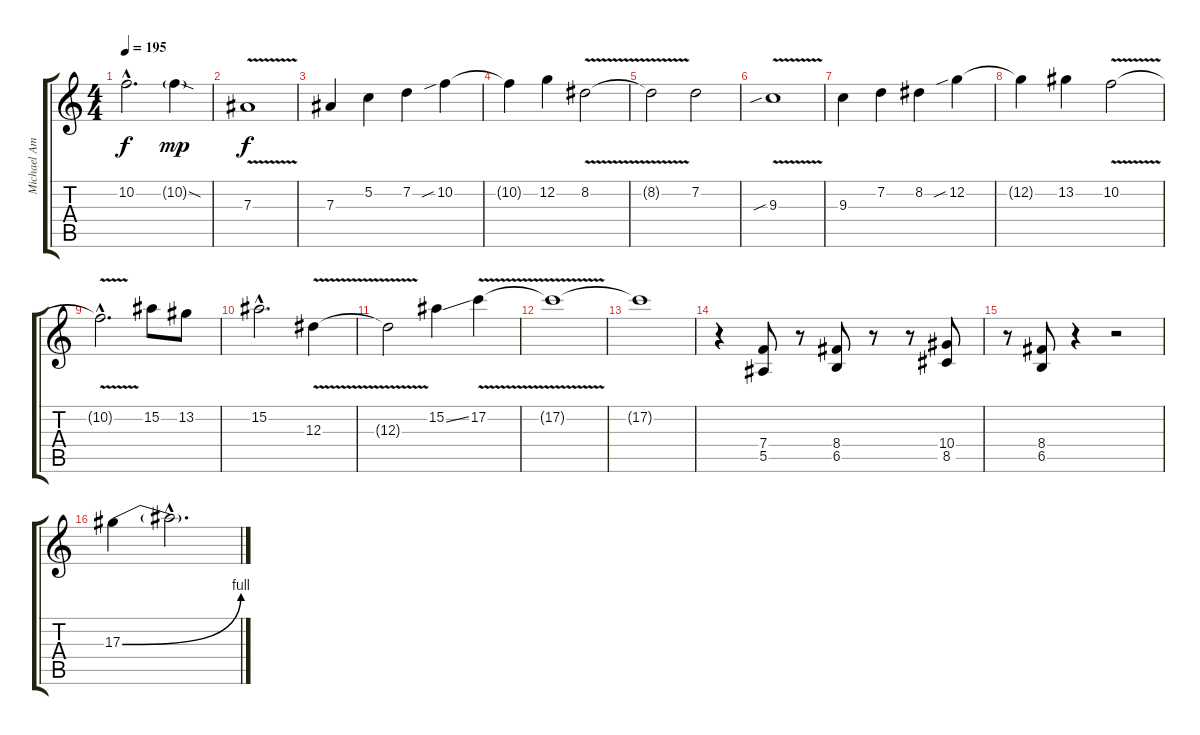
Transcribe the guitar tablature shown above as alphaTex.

\track ("Michael Amott" "Michael Am") {instrument distortionguitar}
\staff {score tabs}
\tuning (C4 G3 Eb3 Bb2 F2 C2) {hide}
\ts (4 4)
\tempo 195
\clef g2
\ks c
10.2{hac t}.2{d dy f} 10.2{sod g}.4{dy mp} |
7.3{v}.1{dy f} |
7.3.4 5.2.4 7.2.4 10.2{sib}.4 |
10.2{t}.4 12.2.4 8.2{v}.2 |
8.2{t}.2 7.2.2 |
9.3{v sib}.1 |
9.3.4 7.2.4 8.2.4 12.2{sib}.4 |
12.2{t}.4 13.2.4 10.2{v}.2 |
10.2{hac t}.2{d} 15.2.8 13.2.8 |
15.2{hac}.2{d} 12.3{v}.4 |
12.3{t}.2 15.2{ss}.4 17.2{v}.4 |
17.2{t}.1 |
17.2{t}.1 |
r.4 (7.4 5.5).8 r.8 (8.4 6.5).8 r.8 r.8 (10.4 8.5).8 |
r.8 (8.4 6.5).8 r.4 r.2 |
17.3{be (bend 0 0 60 4)}.4 17.3{hac t}.2{d}
